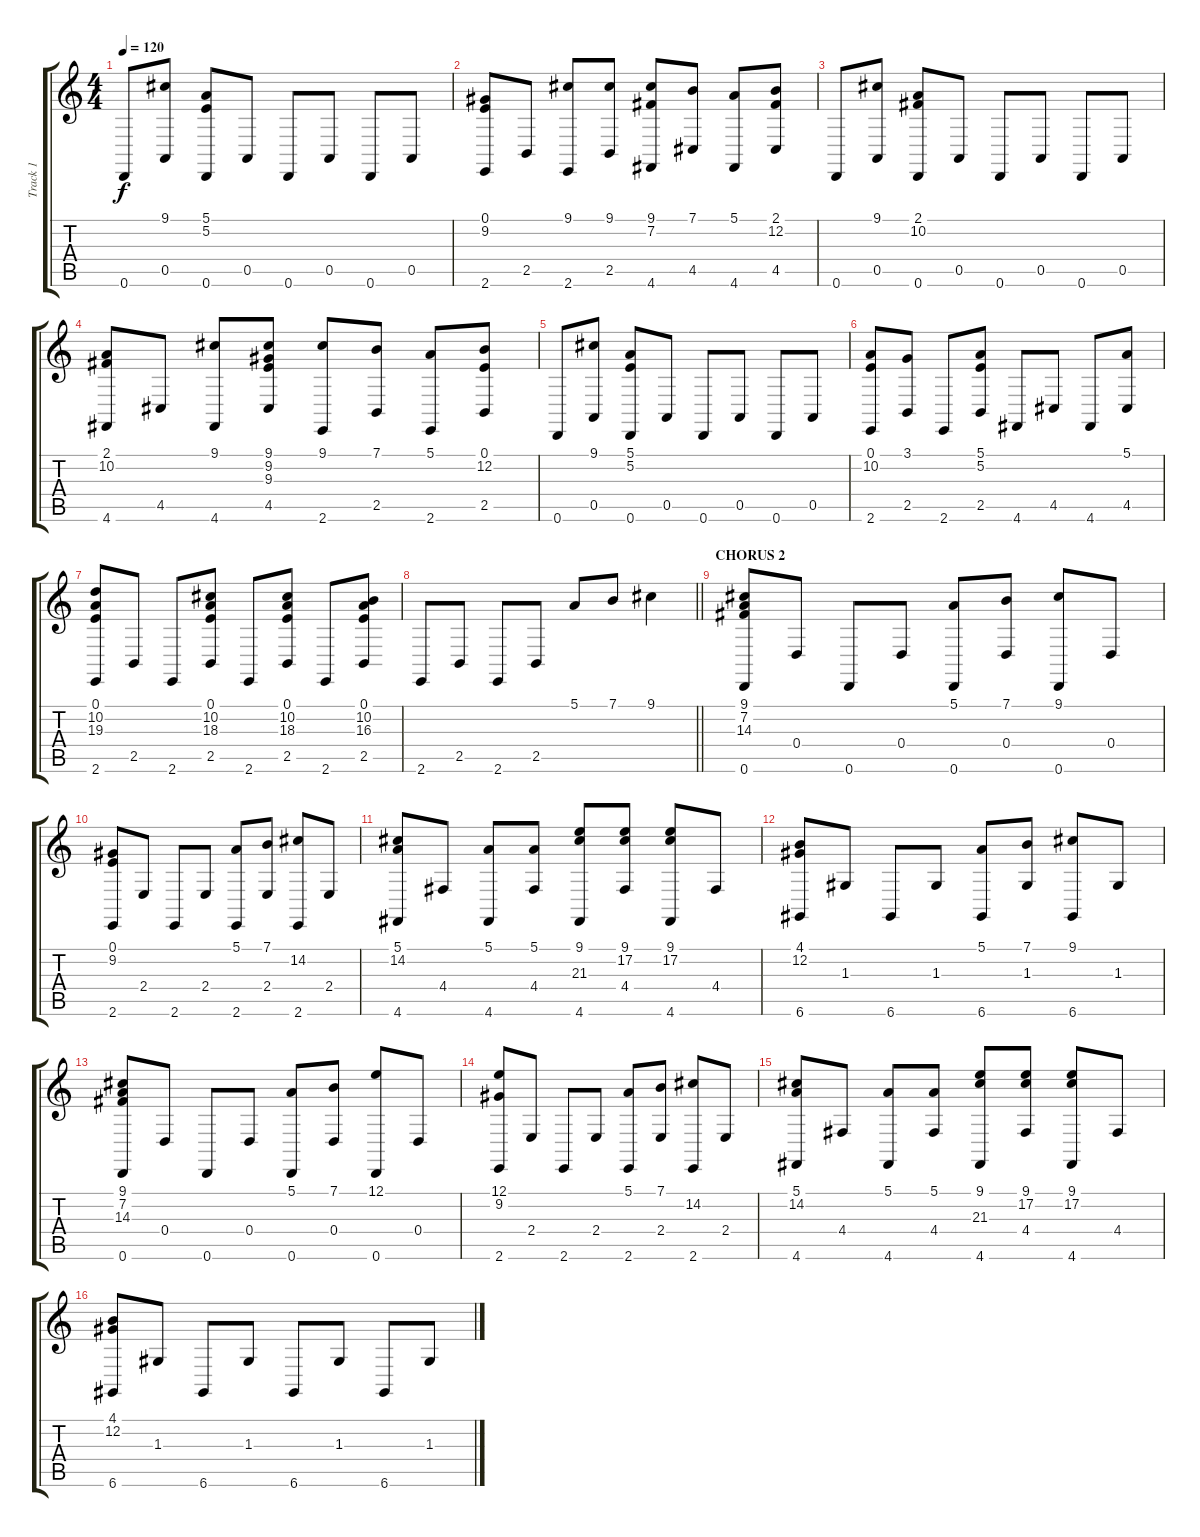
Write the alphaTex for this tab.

\track ("Track 1" "Track 1") {instrument brightacousticpiano}
\staff {score tabs}
\tuning (E4 B3 G3 D3 A2 D2) {hide}
\ts (4 4)
\tempo 120
\clef g2
\ks c
0.6.8{dy f} (9.1 0.5).8 (5.1 5.2 0.6).8 0.5.8 0.6.8 0.5.8 0.6.8 0.5.8 |
(0.1 9.2 2.6).8 2.5.8 (9.1 2.6).8 (9.1 2.5).8 (9.1 7.2 4.6).8 (7.1 4.5).8 (5.1 4.6).8 (2.1 12.2 4.5).8 |
0.6.8 (9.1 0.5).8 (2.1 10.2 0.6).8 0.5.8 0.6.8 0.5.8 0.6.8 0.5.8 |
(2.1 10.2 4.6).8 4.5.8 (9.1 4.6).8 (9.1 9.2 9.3 4.5).8 (9.1 2.6).8 (7.1 2.5).8 (5.1 2.6).8 (0.1 12.2 2.5).8 |
0.6.8 (9.1 0.5).8 (5.1 5.2 0.6).8 0.5.8 0.6.8 0.5.8 0.6.8 0.5.8 |
(0.1 10.2 2.6).8 (3.1 2.5).8 2.6.8 (5.1 5.2 2.5).8 4.6.8 4.5.8 4.6.8 (5.1 4.5).8 |
(0.1 10.2 19.3 2.6).8 2.5.8 2.6.8 (0.1 10.2 18.3 2.5).8 2.6.8 (0.1 10.2 18.3 2.5).8 2.6.8 (0.1 10.2 16.3 2.5).8 |
\barLineRight lightlight
2.6.8 2.5.8 2.6.8 2.5.8 5.1.8 7.1.8 9.1.4 |
\section ("" "CHORUS 2")
(9.1 7.2 14.3 0.6).8 0.4.8 0.6.8 0.4.8 (5.1 0.6).8 (7.1 0.4).8 (9.1 0.6).8 0.4.8 |
(0.1 9.2 2.6).8 2.4.8 2.6.8 2.4.8 (5.1 2.6).8 (7.1 2.4).8 (14.2 2.6).8 2.4.8 |
(5.1 14.2 4.6).8 4.4.8 (5.1 4.6).8 (5.1 4.4).8 (9.1 21.3 4.6).8 (9.1 17.2 4.4).8 (9.1 17.2 4.6).8 4.4.8 |
(4.1 12.2 6.6).8 1.3.8 6.6.8 1.3.8 (5.1 6.6).8 (7.1 1.3).8 (9.1 6.6).8 1.3.8 |
(9.1 7.2 14.3 0.6).8 0.4.8 0.6.8 0.4.8 (5.1 0.6).8 (7.1 0.4).8 (12.1 0.6).8 0.4.8 |
(12.1 9.2 2.6).8 2.4.8 2.6.8 2.4.8 (5.1 2.6).8 (7.1 2.4).8 (14.2 2.6).8 2.4.8 |
(5.1 14.2 4.6).8 4.4.8 (5.1 4.6).8 (5.1 4.4).8 (9.1 21.3 4.6).8 (9.1 17.2 4.4).8 (9.1 17.2 4.6).8 4.4.8 |
(4.1 12.2 6.6).8 1.3.8 6.6.8 1.3.8 6.6.8 1.3.8 6.6.8 1.3.8
